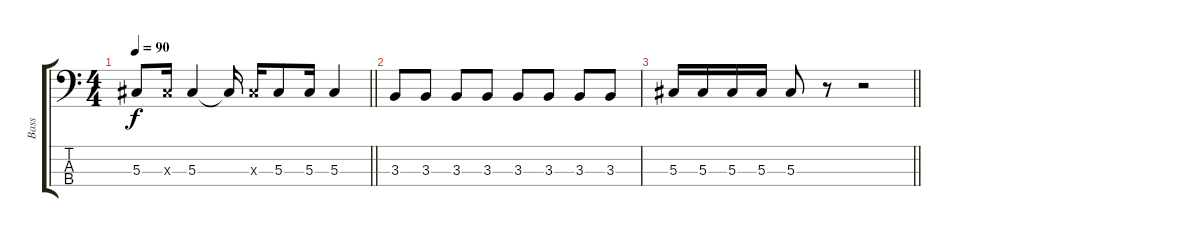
\track ("Bass" "Bass") {instrument electricbassfinger}
\staff {score tabs}
\tuning (Gb2 Db2 Ab1 Db1) {hide}
\ts (4 4)
\tempo 90
\clef f4
\barLineRight lightlight
\ks c
5.3.8{dy f} 5.3{x}.16 5.3.4 5.3{t}.16 5.3{x}.16 5.3.8 5.3.16 5.3.4 |
3.3.8 3.3.8 3.3.8 3.3.8 3.3.8 3.3.8 3.3.8 3.3.8 |
\barLineRight lightlight
5.3.16 5.3.16 5.3.16 5.3.16 5.3.8 r.8 r.2
